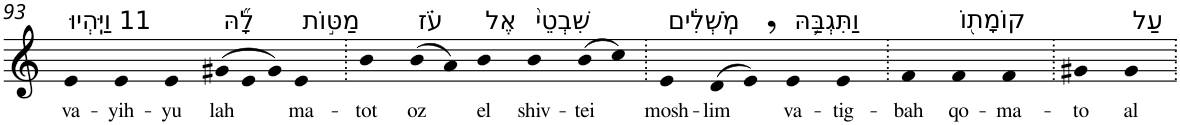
**kern	**text
*part1	*part1
*staff1	*staff1
*I"Piano	*
*I'Pno	*
!!LO:PB:g=z
*clefG2	*
*k[]	*
=93	=93
!LO:TX:a:t=11 וַיִּֽהְיוּ	!
!	!LO:LY:b
4e	va-
!	!LO:LY:b
4e	-yih-
!	!LO:LY:b
4e	-yu
*Xtuplet	*
!LO:TX:a:t=לָ֞הּ	!
!	!LO:LY:b
(>12g#X	lah
12e	.
12g#)	.
!LO:TX:a:t=מַטּ֣וֹת	!
!	!LO:LY:b
4e	ma-
=94.	=94.
!	!LO:LY:b
4b	-tot
!LO:TX:a:t=עֹ֗ז	!
!	!LO:LY:b
(>8b	oz
8a)	.
!LO:TX:a:t=אֶל	!
!	!LO:LY:b
4b	el
!LO:TX:a:t=שִׁבְטֵי֙	!
!	!LO:LY:b
4b	shiv-
!	!LO:LY:b
(>8b	-tei
8cc)	.
=95.	=95.
!LO:TX:a:t=מֹֽשְׁלִ֔ים	!
!	!LO:LY:b
4e	mosh-
!	!LO:LY:b
(>8d	-lim
8e,)	.
!LO:TX:a:t=וַתִּגְבַּ֥הּ	!
!	!LO:LY:b
4e	va-
!	!LO:LY:b
4e	-tig-
=96.	=96.
!	!LO:LY:b
4f	-bah
!LO:TX:a:t=קוֹמָת֖וֹ	!
!	!LO:LY:b
4f	qo-
!	!LO:LY:b
4f	-ma-
=97.	=97.
!	!LO:LY:b
4g#X	-to
!LO:TX:a:t=עַל	!
!	!LO:LY:b
4g#	al
=.	=.
*-	*-
